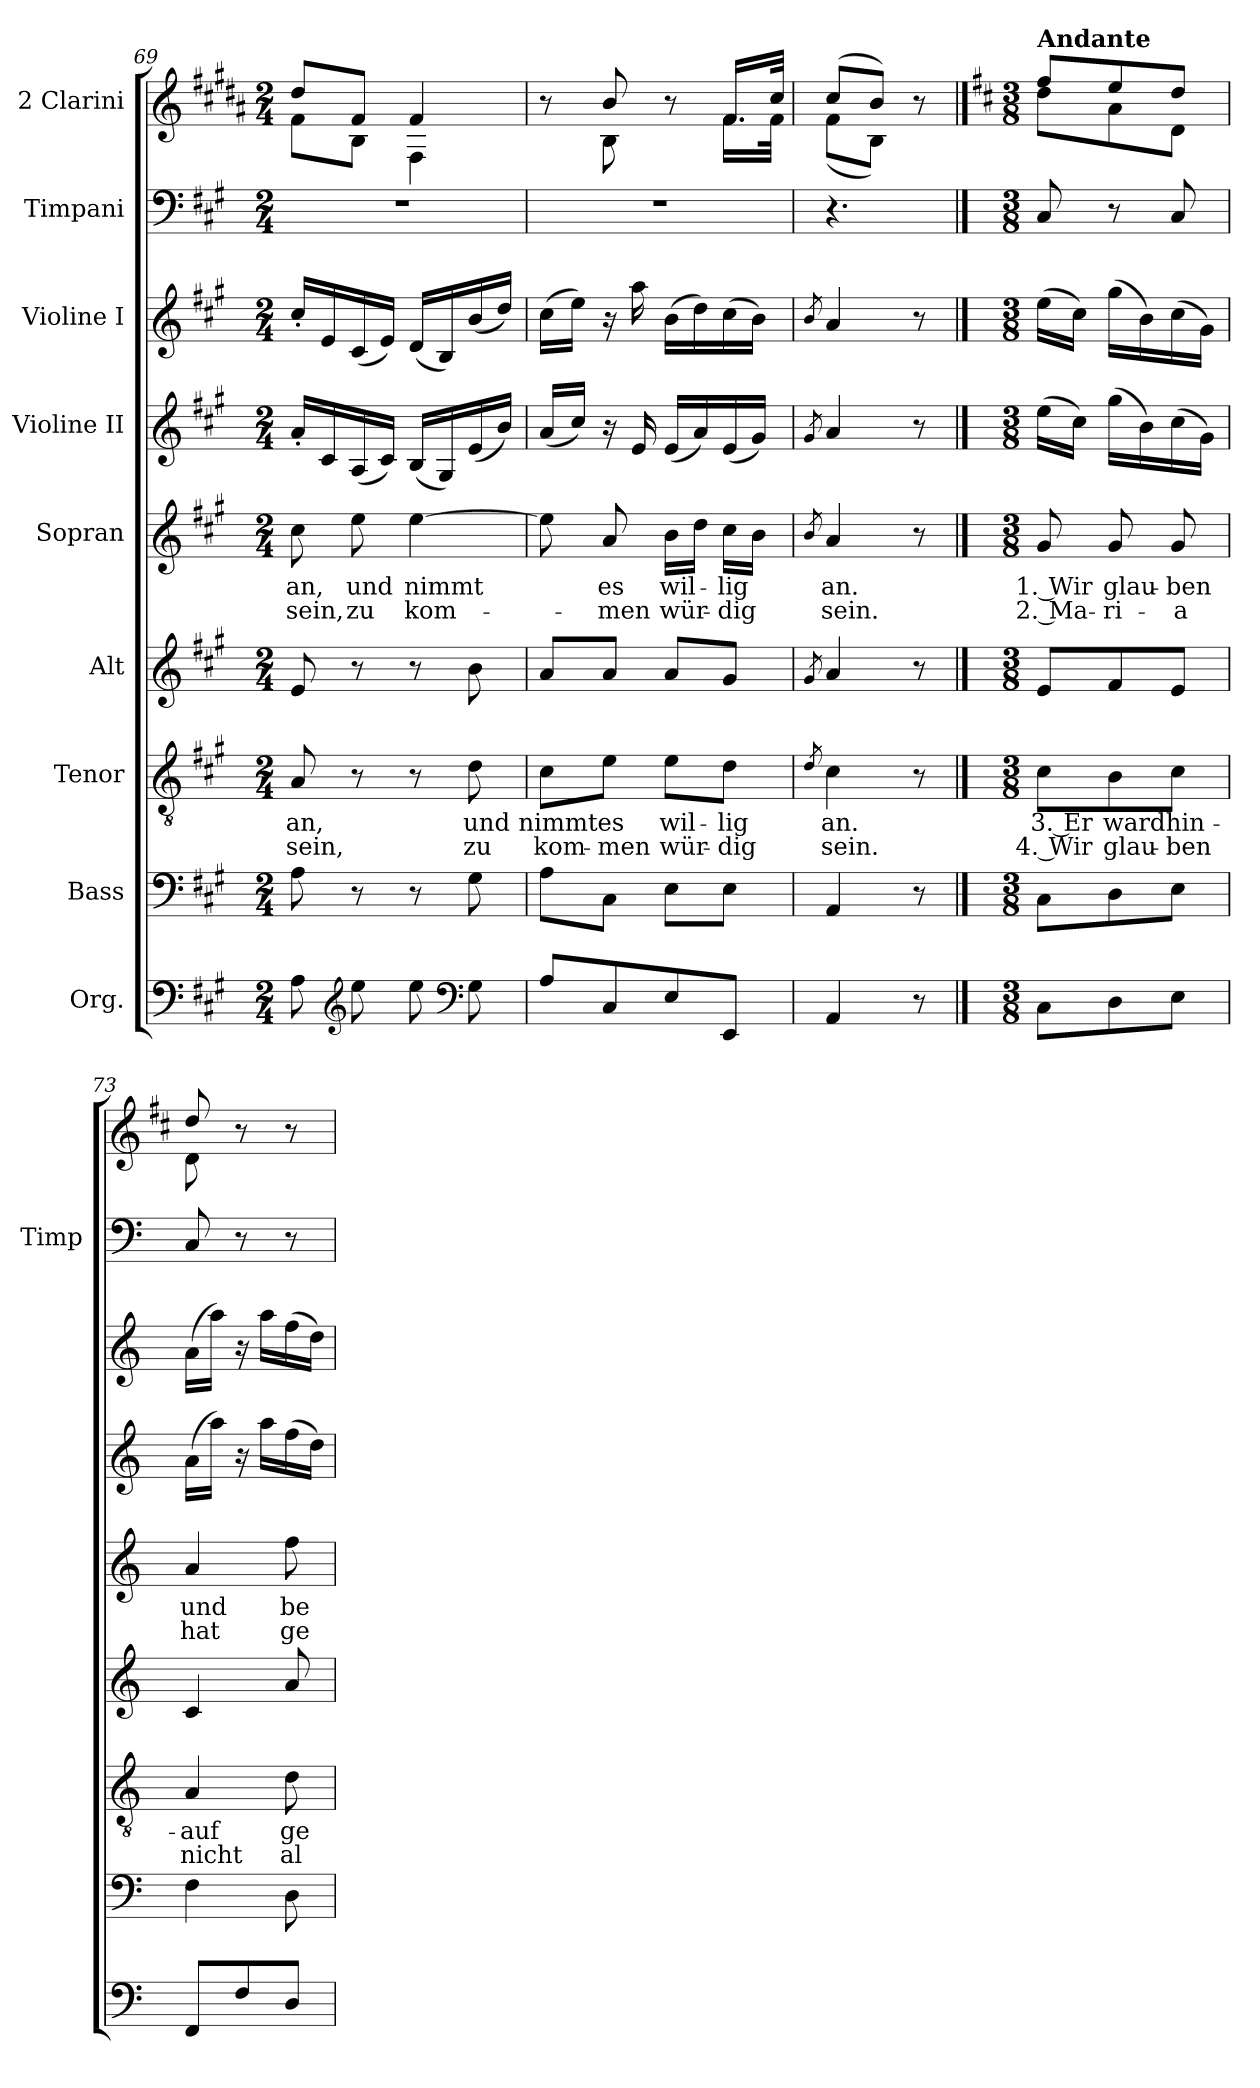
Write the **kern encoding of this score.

**kern	**kern	**kern	**text	**text	**kern	**kern	**text	**text	**kern	**kern	**kern	**kern
*part9	*part8	*part7	*part7	*part7	*part6	*part5	*part5	*part5	*part4	*part3	*part2	*part1
*staff9	*staff8	*staff7	*staff7	*staff7	*staff6	*staff5	*staff5	*staff5	*staff4	*staff3	*staff2	*staff1
*I"Org.	*I"Bass	*I"Tenor	*	*	*I"Alt	*I"Sopran	*	*	*I"Violine II	*I"Violine I	*I"Timpani	*I"2 Clarini
*	*	*	*	*	*	*	*	*	*	*	*I'Timp	*
*clefF4	*clefF4	*clefGv2	*	*	*clefG2	*clefG2	*	*	*clefG2	*clefG2	*clefF4	*clefG2
*ITrd7c12	*	*	*	*	*	*	*	*	*	*	*	*ITrd1c2
*k[f#c#g#]	*k[f#c#g#]	*k[f#c#g#]	*	*	*k[f#c#g#]	*k[f#c#g#]	*	*	*k[f#c#g#]	*k[f#c#g#]	*k[f#c#g#]	*k[f#c#g#]
*A:	*A:	*A:	*	*	*A:	*A:	*	*	*A:	*A:	*A:	*A:
*M2/4	*M2/4	*M2/4	*	*	*M2/4	*M2/4	*	*	*M2/4	*M2/4	*M2/4	*M2/4
=69	=69	=69	=69	=69	=69	=69	=69	=69	=69	=69	=69	=69
*	*	*	*	*	*	*	*	*	*	*	*	*^
8AA\	8A\	8A/	an,	sein,	8e/	8cc#\	an,	sein,	16a'/LL	16cc#'/LL	2r	8cc#/L	8e\L
.	.	.	.	.	.	.	.	.	16c#/	16e/	.	.	.
*clefG2	*	*	*	*	*	*	*	*	*	*	*	*	*
8e\	8r	8r	.	.	8r	8ee\	und	zu	(16A/	(16c#/	.	8e/J	8A\J
.	.	.	.	.	.	.	.	.	16c#/JJ)	16e/JJ)	.	.	.
8e\	8r	8r	.	.	8r	[4ee\	nimmt	kom-	(16B/LL	(16d/LL	.	4e/	4E\
.	.	.	.	.	.	.	.	.	16G#/)	16B/)	.	.	.
*clefF4	*	*	*	*	*	*	*	*	*	*	*	*	*
8GG#\	8G#\	8d\	und	zu	8b\	.	.	.	(16e/	(16b/	.	.	.
.	.	.	.	.	.	.	.	.	16b/JJ)	16dd/JJ)	.	.	.
=70	=70	=70	=70	=70	=70	=70	=70	=70	=70	=70	=70	=70	=70
8AA/L	8A\L	8c#\L	nimmt	kom-	8a/L	8ee\]	.	.	(>16a/LL	(>16cc#\LL	2r	8r	8ryy
.	.	.	.	.	.	.	.	.	16cc#/JJ)	16ee\JJ)	.	.	.
8CC#/	8C#\J	8e\J	es	-men	8a/J	8a/	es	-men	16r	16r	.	8a/	8A\
.	.	.	.	.	.	.	.	.	16e/	16aa\	.	.	.
8EE/	8E\L	8e\L	wil-	wür-	8a/L	16b\LL	wil-	-wür-	(16e/LL	(>16b\LL	.	8r	8ryy
.	.	.	.	.	.	16dd\JJ	.	.	16a/)	16dd\)	.	.	.
8EEE/J	8E\J	8d\J	-lig	-dig	8g#/J	16cc#\LL	-lig	dig	(16e/	(>16cc#\	.	16.e/LL	16.e\LL
.	.	.	.	.	.	16b\JJ	.	.	16g#/JJ)	16b\JJ)	.	.	.
.	.	.	.	.	.	.	.	.	.	.	.	32b/JJk	32e\JJk
=71	=71	=71	=71	=71	=71	=71	=71	=71	=71	=71	=71	=71	=71
.	.	8qd/	.	.	8qg#/	8qb/	.	.	8qg#/	8qb/	.	.	.
4AAA/	4AA/	4c#\	an.	sein.	4a/	4a/	an.	sein.	4a/	4a/	4.r	(8b/L	(8e\L
.	.	.	.	.	.	.	.	.	.	.	.	8a/J)	8A\J)
8r	8r	8r	.	.	8r	8r	.	.	8r	8r	.	8r	8ryy
!!LO:PB:g=z	!!
==72	==72	==72	==72	==72	==72	==72	==72	==72	==72	==72	==72	==72	==72
*k[]	*k[]	*k[]	*	*	*k[]	*k[]	*	*	*k[]	*k[]	*k[]	*k[]	*
*C:	*C:	*C:	*	*	*C:	*C:	*	*	*C:	*C:	*C:	*C:	*
*M3/8	*M3/8	*M3/8	*	*	*M3/8	*M3/8	*	*	*M3/8	*M3/8	*M3/8	*M3/8	*
!	!	!	!	!	!	!	!	!	!	!	!	!LO:TX:a:B:t=Andante	!
8CC\L	8C\L	8c\L	3. Er	4. Wir	8e/L	8g/	1. Wir	2. Ma-	(>16ee\LL	(>16ee\LL	8C/	8ee/L	8cc\L
.	.	.	.	.	.	.	.	.	16cc\JJ)	16cc\JJ)	.	.	.
8DD\	8D\	8B\	ward	glau-	8f/	8g/	glau-	-ri-	(>16gg\LL	(>16gg\LL	8r	8dd/	8g\
.	.	.	.	.	.	.	.	.	16b\)	16b\)	.	.	.
8EE\J	8E\J	8c\J	hin-	-ben	8e/J	8g/	-ben	-a	(>16cc\	(>16cc\	8C/	8cc/J	8c\J
.	.	.	.	.	.	.	.	.	16g\JJ)	16g\JJ)	.	.	.
=73	=73	=73	=73	=73	=73	=73	=73	=73	=73	=73	=73	=73	=73
8FFF/L	4F\	4A/	-auf	nicht	4c/	4a/	und	hat	(>16a\LL	(>16a\LL	8C/	8cc/	8c\
.	.	.	.	.	.	.	.	.	16aa\JJ)	16aa\JJ)	.	.	.
8FF/	.	.	.	.	.	.	.	.	16r	16r	8r	8r	8ryy
.	.	.	.	.	.	.	.	.	16aa\LL	16aa\LL	.	.	.
8DD/J	8D\	8d\	ge-	al-	8a/	8ff\	be-	ge-	(>16ff\	(>16ff\	8r	8r	8ryy
.	.	.	.	.	.	.	.	.	16dd\JJ)	16dd\JJ)	.	.	.
*	*	*	*	*	*	*	*	*	*	*	*	*v	*v
=	=	=	=	=	=	=	=	=	=	=	=	=
*-	*-	*-	*-	*-	*-	*-	*-	*-	*-	*-	*-	*-
